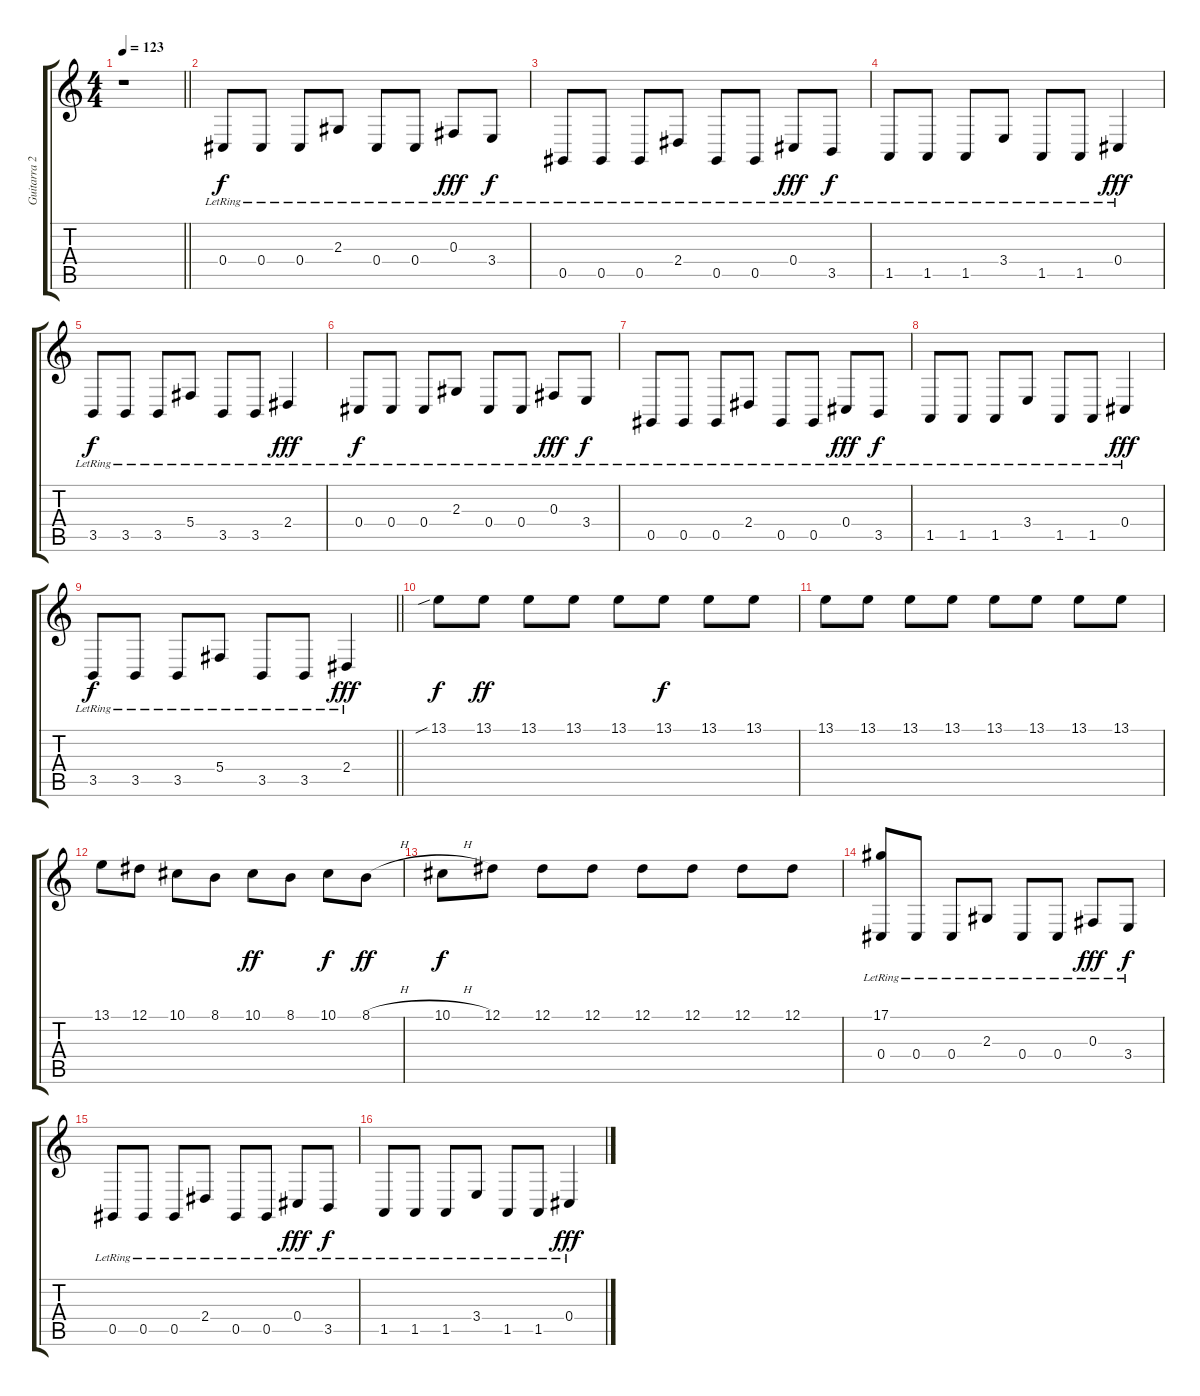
\track ("Guitarra 2" "Guitarra 2") {instrument fx4atmosphere}
\staff {score tabs}
\tuning (Eb4 Bb3 Gb3 Db3 Ab2 Eb2) {hide}
\ts (4 4)
\tempo 123
\clef g2
\barLineRight lightlight
\ks c
r.1{dy fff} |
0.4{lr}.8{dy f} 0.4{lr}.8 0.4{lr}.8 2.3{lr}.8 0.4{lr}.8 0.4{lr}.8 0.3{lr}.8{dy fff} 3.4{lr}.8{dy f} |
0.5{lr}.8 0.5{lr}.8 0.5{lr}.8 2.4{lr}.8 0.5{lr}.8 0.5{lr}.8 0.4{lr}.8{dy fff} 3.5{lr}.8{dy f} |
1.5{lr}.8 1.5{lr}.8 1.5{lr}.8 3.4{lr}.8 1.5{lr}.8 1.5{lr}.8 0.4{lr}.4{dy fff} |
3.5{lr}.8{dy f} 3.5{lr}.8 3.5{lr}.8 5.4{lr}.8 3.5{lr}.8 3.5{lr}.8 2.4{lr}.4{dy fff} |
0.4{lr}.8{dy f} 0.4{lr}.8 0.4{lr}.8 2.3{lr}.8 0.4{lr}.8 0.4{lr}.8 0.3{lr}.8{dy fff} 3.4{lr}.8{dy f} |
0.5{lr}.8 0.5{lr}.8 0.5{lr}.8 2.4{lr}.8 0.5{lr}.8 0.5{lr}.8 0.4{lr}.8{dy fff} 3.5{lr}.8{dy f} |
1.5{lr}.8 1.5{lr}.8 1.5{lr}.8 3.4{lr}.8 1.5{lr}.8 1.5{lr}.8 0.4{lr}.4{dy fff} |
\barLineRight lightlight
3.5{lr}.8{dy f} 3.5{lr}.8 3.5{lr}.8 5.4{lr}.8 3.5{lr}.8 3.5{lr}.8 2.4{lr}.4{dy fff} |
13.1{sib}.8{dy f volume 10} 13.1.8{dy ff} 13.1.8 13.1.8 13.1.8 13.1.8{dy f} 13.1.8 13.1.8 |
13.1.8 13.1.8 13.1.8 13.1.8 13.1.8 13.1.8 13.1.8 13.1.8 |
13.1.8 12.1.8 10.1.8 8.1.8 10.1.8{dy ff} 8.1.8 10.1.8{dy f} 8.1{h}.8{dy ff} |
10.1{h}.8{dy f} 12.1.8 12.1.8 12.1.8 12.1.8 12.1.8 12.1.8 12.1.8 |
(17.1 0.4{lr}).8{volume 7} 0.4{lr}.8 0.4{lr}.8 2.3{lr}.8 0.4{lr}.8 0.4{lr}.8 0.3{lr}.8{dy fff} 3.4{lr}.8{dy f} |
0.5{lr}.8 0.5{lr}.8 0.5{lr}.8 2.4{lr}.8 0.5{lr}.8 0.5{lr}.8 0.4{lr}.8{dy fff} 3.5{lr}.8{dy f} |
1.5{lr}.8 1.5{lr}.8 1.5{lr}.8 3.4{lr}.8 1.5{lr}.8 1.5{lr}.8 0.4{lr}.4{dy fff}
